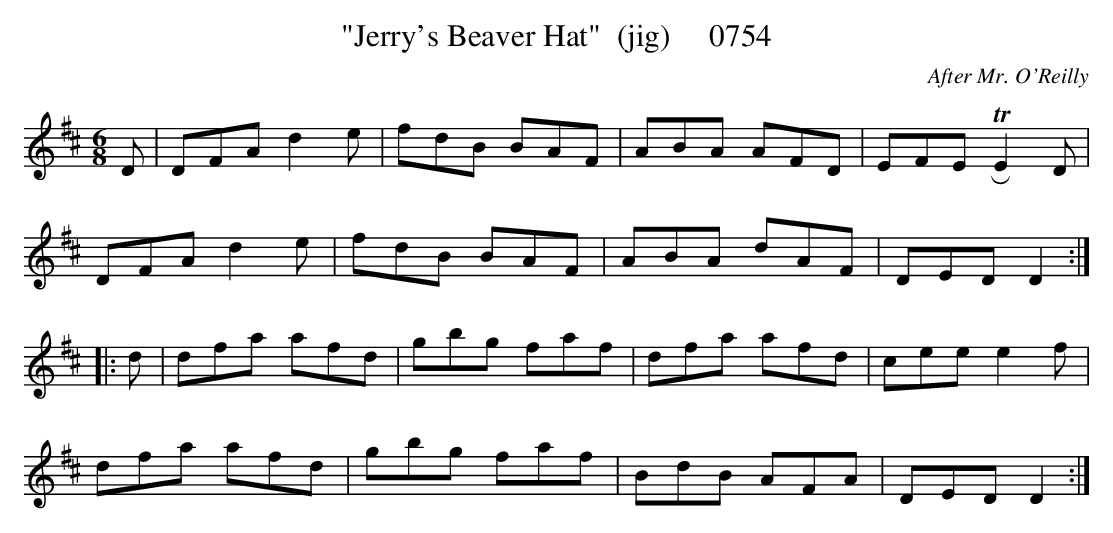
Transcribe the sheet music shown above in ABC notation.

X:1
T:"Jerry's Beaver Hat"  (jig)     0754
C:After Mr. O'Reilly
BRENNAN June 2003 (HTTP://WWW.SOSYOURMOM.COM)
M:6/8
L:1/8
K:D
D|DFA d2e|fdB BAF|ABA AFD|EFE TRE2D|
DFA d2e|fdB BAF|ABA dAF|DED D2:|
|:d|dfa afd|gbg faf|dfa afd|cee e2f|
dfa afd|gbg faf|BdB AFA|DED D2:|
